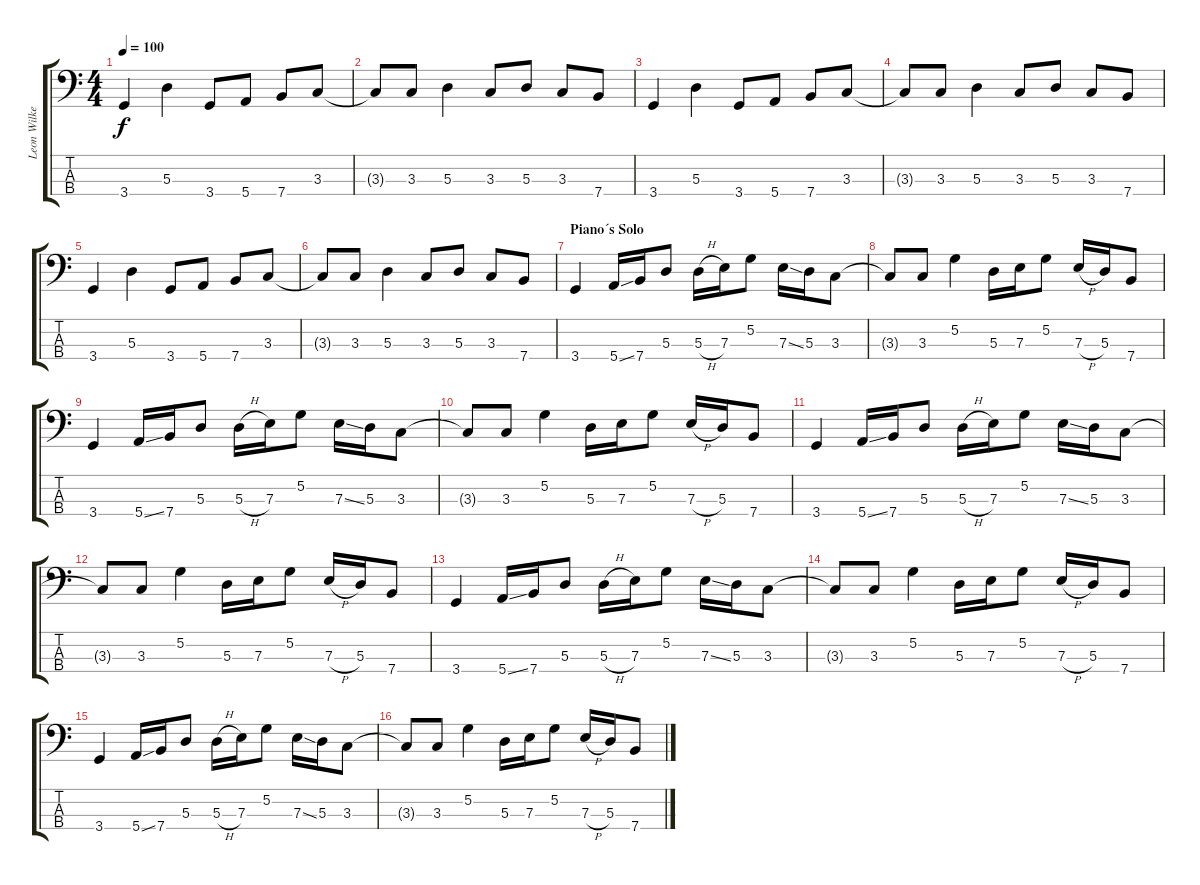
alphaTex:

\track ("Leon Wilkeson " "Leon Wilke") {instrument electricbassfinger}
\staff {score tabs}
\tuning (G2 D2 A1 E1) {hide}
\ts (4 4)
\tempo 100
\clef f4
\ks c
3.4.4{dy f} 5.3.4 3.4.8 5.4.8 7.4.8 3.3.8 |
3.3{t}.8 3.3.8 5.3.4 3.3.8 5.3.8 3.3.8 7.4.8 |
3.4.4 5.3.4 3.4.8 5.4.8 7.4.8 3.3.8 |
3.3{t}.8 3.3.8 5.3.4 3.3.8 5.3.8 3.3.8 7.4.8 |
3.4.4 5.3.4 3.4.8 5.4.8 7.4.8 3.3.8 |
3.3{t}.8 3.3.8 5.3.4 3.3.8 5.3.8 3.3.8 7.4.8 |
\section ("" "Piano´s Solo")
3.4.4 5.4{ss}.16 7.4.16 5.3.8 5.3{h}.16 7.3.16 5.2.8 7.3{ss}.16 5.3.16 3.3.8 |
3.3{t}.8 3.3.8 5.2.4 5.3.16 7.3.16 5.2.8 7.3{h}.16 5.3.16 7.4.8 |
3.4.4 5.4{ss}.16 7.4.16 5.3.8 5.3{h}.16 7.3.16 5.2.8 7.3{ss}.16 5.3.16 3.3.8 |
3.3{t}.8 3.3.8 5.2.4 5.3.16 7.3.16 5.2.8 7.3{h}.16 5.3.16 7.4.8 |
3.4.4 5.4{ss}.16 7.4.16 5.3.8 5.3{h}.16 7.3.16 5.2.8 7.3{ss}.16 5.3.16 3.3.8 |
3.3{t}.8 3.3.8 5.2.4 5.3.16 7.3.16 5.2.8 7.3{h}.16 5.3.16 7.4.8 |
3.4.4 5.4{ss}.16 7.4.16 5.3.8 5.3{h}.16 7.3.16 5.2.8 7.3{ss}.16 5.3.16 3.3.8 |
3.3{t}.8 3.3.8 5.2.4 5.3.16 7.3.16 5.2.8 7.3{h}.16 5.3.16 7.4.8 |
3.4.4 5.4{ss}.16 7.4.16 5.3.8 5.3{h}.16 7.3.16 5.2.8 7.3{ss}.16 5.3.16 3.3.8 |
3.3{t}.8 3.3.8 5.2.4 5.3.16 7.3.16 5.2.8 7.3{h}.16 5.3.16 7.4.8
